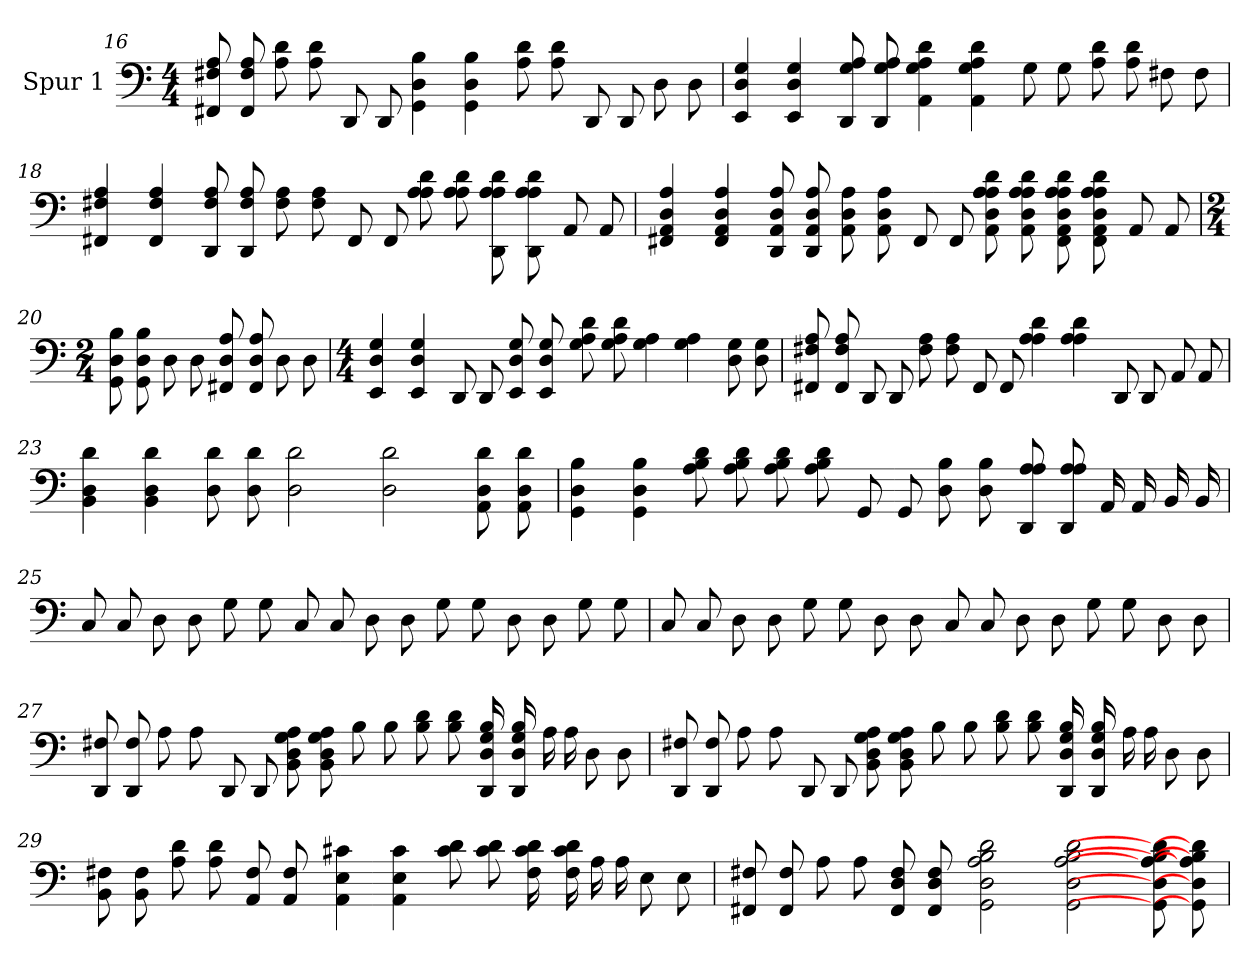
**kern
*part1
*staff1
*I"Spur 1
*
*k[]
*M4/4
=16
8A 8F# 8FF#
8A 8F# 8FF#
8d 8A
8d 8A
8DD
8DD
4B 4D 4GG
4B 4D 4GG
8d 8A
8d 8A
8DD
8DD
8D
8D
=17
4G 4D 4EE
4G 4D 4EE
8A 8G 8DD
8A 8G 8DD
4d 4A 4G 4AA
4d 4A 4G 4AA
8G
8G
8d 8A
8d 8A
8F#
8F#
=18
4A 4F# 4FF#
4A 4F# 4FF#
8A 8F# 8DD
8A 8F# 8DD
8A 8F#
8A 8F#
8FF#
8FF#
8d 8A 8A
8d 8A 8A
8d 8A 8A 8DD
8d 8A 8A 8DD
8AA
8AA
=19
4A 4D 4AA 4FF#
4A 4D 4AA 4FF#
8A 8D 8AA 8DD
8A 8D 8AA 8DD
8A 8D 8AA
8A 8D 8AA
8FF#
8FF#
8d 8A 8A 8D 8AA
8d 8A 8A 8D 8AA
8d 8A 8A 8D 8AA 8FF#
8d 8A 8A 8D 8AA 8FF#
8AA
8AA
=20
*M2/4
8B 8D 8GG
8B 8D 8GG
8D
8D
8A 8D 8FF#
8A 8D 8FF#
8D
8D
=21
*M4/4
4G 4D 4EE
4G 4D 4EE
8DD
8DD
8G 8D 8EE
8G 8D 8EE
8d 8A 8G
8d 8A 8G
4A 4G
4A 4G
8G 8D
8G 8D
=22
8A 8F# 8FF#
8A 8F# 8FF#
8DD
8DD
8A 8F#
8A 8F#
8FF#
8FF#
4d 4A 4A
4d 4A 4A
8DD
8DD
8AA
8AA
=23
4d 4D 4BB
4d 4D 4BB
8d 8D
8d 8D
2d 2D
2d 2D
8d 8D 8AA
8d 8D 8AA
=24
4B 4D 4GG
4B 4D 4GG
8d 8A 8B
8d 8A 8B
8d 8A 8B
8d 8A 8B
8GG
8GG
8B 8D
8B 8D
8A 8A 8DD
8A 8A 8DD
16AA
16AA
16BB
16BB
=25
8C
8C
8D
8D
8G
8G
8C
8C
8D
8D
8G
8G
8D
8D
8G
8G
=26
8C
8C
8D
8D
8G
8G
8D
8D
8C
8C
8D
8D
8G
8G
8D
8D
=27
8F# 8DD
8F# 8DD
8A
8A
8DD
8DD
8A 8G 8D 8BB
8A 8G 8D 8BB
8B
8B
8d 8B
8d 8B
16B 16G 16D 16DD
16B 16G 16D 16DD
16A
16A
8D
8D
=28
8F# 8DD
8F# 8DD
8A
8A
8DD
8DD
8A 8G 8D 8BB
8A 8G 8D 8BB
8B
8B
8d 8B
8d 8B
16B 16G 16D 16DD
16B 16G 16D 16DD
16A
16A
8D
8D
=29
8F# 8BB
8F# 8BB
8d 8A
8d 8A
8F# 8AA
8F# 8AA
4c# 4E 4AA
4c# 4E 4AA
8d 8c#
8d 8c#
16d 16c# 16F#
16d 16c# 16F#
16A
16A
8E
8E
=30
8F# 8FF#
8F# 8FF#
8A
8A
8F# 8D 8FF#
8F# 8D 8FF#
2d 2A 2B 2D 2GG
2d 2A 2B 2D 2GG
8d] 8A] 8B] 8D] 8GG]
8d] 8A] 8B] 8D] 8GG]
=
*-
